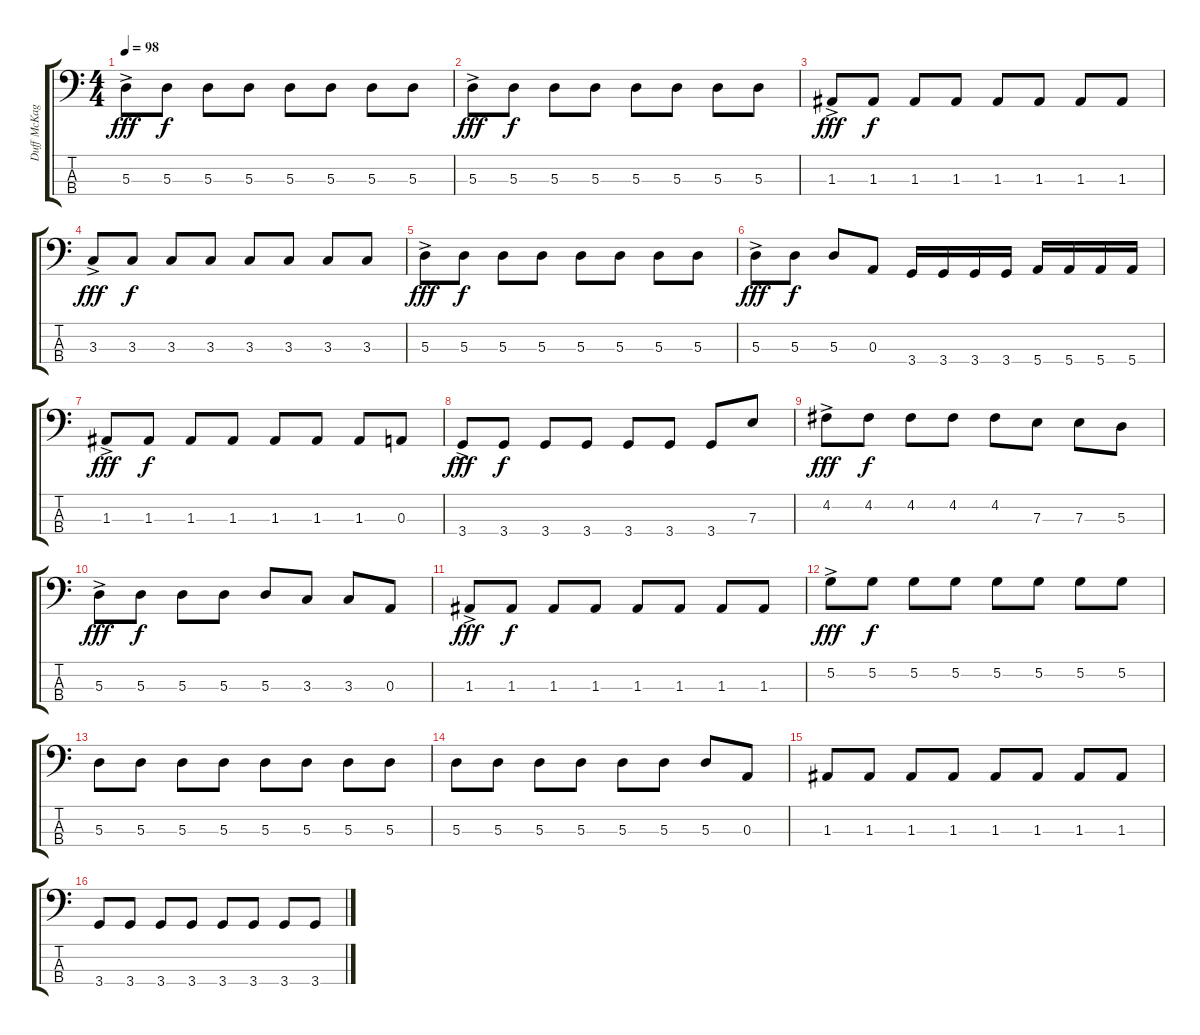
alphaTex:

\track ("Duff McKagan" "Duff McKag") {instrument electricbassfinger}
\staff {score tabs}
\tuning (G2 D2 A1 E1) {hide}
\ts (4 4)
\tempo 98
\clef f4
\ks c
5.3{ac}.8{dy fff} 5.3.8{dy f} 5.3.8 5.3.8 5.3.8 5.3.8 5.3.8 5.3.8 |
5.3{ac}.8{dy fff} 5.3.8{dy f} 5.3.8 5.3.8 5.3.8 5.3.8 5.3.8 5.3.8 |
1.3{ac}.8{dy fff} 1.3.8{dy f} 1.3.8 1.3.8 1.3.8 1.3.8 1.3.8 1.3.8 |
3.3{ac}.8{dy fff} 3.3.8{dy f} 3.3.8 3.3.8 3.3.8 3.3.8 3.3.8 3.3.8 |
5.3{ac}.8{dy fff} 5.3.8{dy f} 5.3.8 5.3.8 5.3.8 5.3.8 5.3.8 5.3.8 |
5.3{ac}.8{dy fff} 5.3.8{dy f} 5.3.8 0.3.8 3.4.16 3.4.16 3.4.16 3.4.16 5.4.16 5.4.16 5.4.16 5.4.16 |
1.3{ac}.8{dy fff} 1.3.8{dy f} 1.3.8 1.3.8 1.3.8 1.3.8 1.3.8 0.3.8 |
3.4{ac}.8{dy fff} 3.4.8{dy f} 3.4.8 3.4.8 3.4.8 3.4.8 3.4.8 7.3.8 |
4.2{ac}.8{dy fff} 4.2.8{dy f} 4.2.8 4.2.8 4.2.8 7.3.8 7.3.8 5.3.8 |
5.3{ac}.8{dy fff} 5.3.8{dy f} 5.3.8 5.3.8 5.3.8 3.3.8 3.3.8 0.3.8 |
1.3{ac}.8{dy fff} 1.3.8{dy f} 1.3.8 1.3.8 1.3.8 1.3.8 1.3.8 1.3.8 |
5.2{ac}.8{dy fff} 5.2.8{dy f} 5.2.8 5.2.8 5.2.8 5.2.8 5.2.8 5.2.8 |
5.3.8 5.3.8 5.3.8 5.3.8 5.3.8 5.3.8 5.3.8 5.3.8 |
5.3.8 5.3.8 5.3.8 5.3.8 5.3.8 5.3.8 5.3.8 0.3.8 |
1.3.8{volume 9} 1.3.8 1.3.8 1.3.8 1.3.8 1.3.8 1.3.8 1.3.8 |
3.4.8 3.4.8 3.4.8 3.4.8 3.4.8 3.4.8 3.4.8 3.4.8
